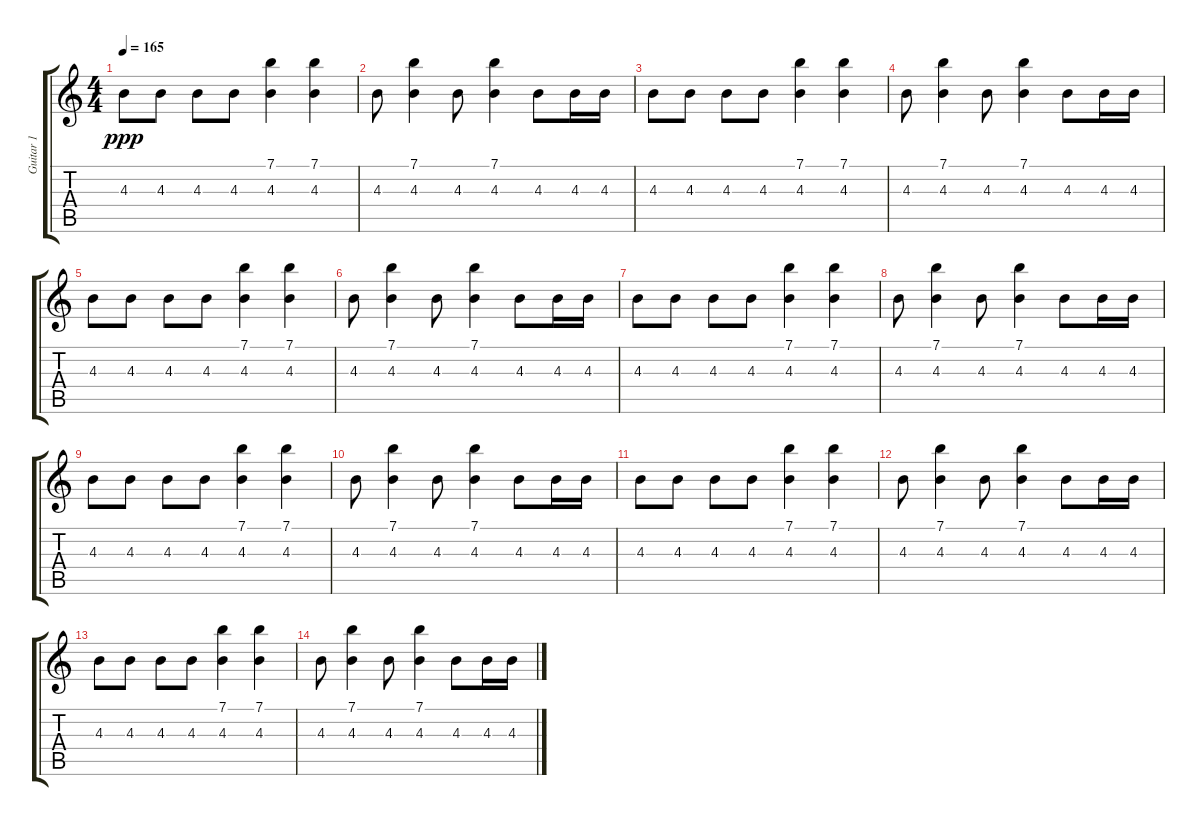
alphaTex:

\track ("Guitar 1" "Guitar 1") {instrument overdrivenguitar}
\staff {score tabs}
\tuning (E4 B3 G3 D3 A2 E2) {hide}
\ts (4 4)
\tempo 165
\clef g2
\ks c
4.3.8{dy ppp} 4.3.8 4.3.8 4.3.8 (7.1 4.3).4 (7.1 4.3).4 |
4.3.8 (7.1 4.3).4 4.3.8 (7.1 4.3).4 4.3.8 4.3.16 4.3.16 |
4.3.8 4.3.8 4.3.8 4.3.8 (7.1 4.3).4 (7.1 4.3).4 |
4.3.8 (7.1 4.3).4 4.3.8 (7.1 4.3).4 4.3.8 4.3.16 4.3.16 |
4.3.8 4.3.8 4.3.8 4.3.8 (7.1 4.3).4 (7.1 4.3).4 |
4.3.8 (7.1 4.3).4 4.3.8 (7.1 4.3).4 4.3.8 4.3.16 4.3.16 |
4.3.8 4.3.8 4.3.8 4.3.8 (7.1 4.3).4 (7.1 4.3).4 |
4.3.8 (7.1 4.3).4 4.3.8 (7.1 4.3).4 4.3.8 4.3.16 4.3.16 |
4.3.8 4.3.8 4.3.8 4.3.8 (7.1 4.3).4 (7.1 4.3).4 |
4.3.8 (7.1 4.3).4 4.3.8 (7.1 4.3).4 4.3.8 4.3.16 4.3.16 |
4.3.8 4.3.8 4.3.8 4.3.8 (7.1 4.3).4 (7.1 4.3).4 |
4.3.8 (7.1 4.3).4 4.3.8 (7.1 4.3).4 4.3.8 4.3.16 4.3.16 |
4.3.8 4.3.8 4.3.8 4.3.8 (7.1 4.3).4 (7.1 4.3).4 |
4.3.8 (7.1 4.3).4 4.3.8 (7.1 4.3).4 4.3.8 4.3.16 4.3.16
